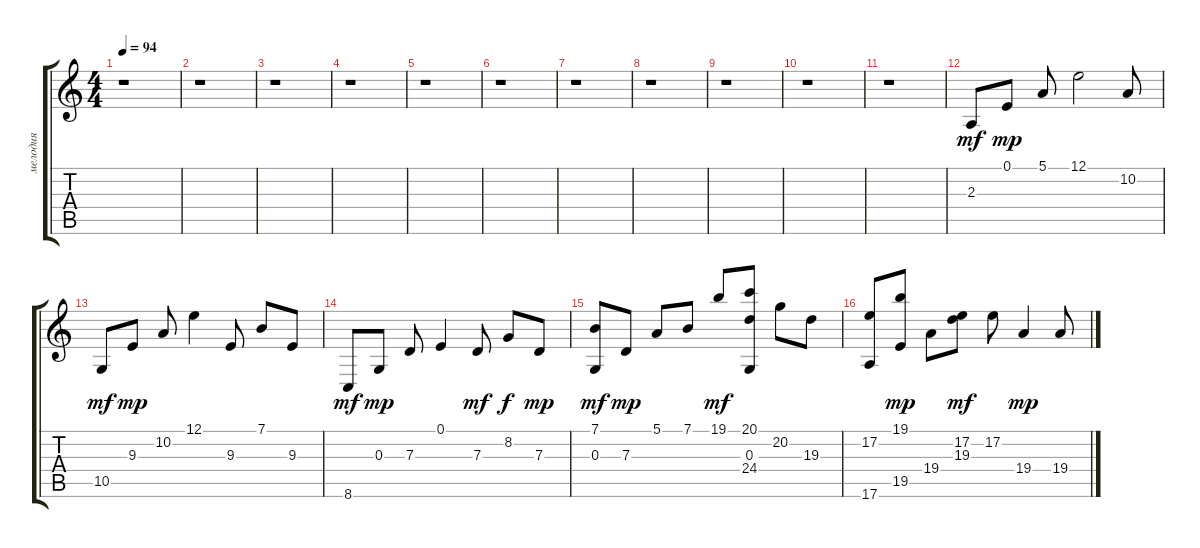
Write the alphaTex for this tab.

\track ("мелодия" "мелодия") {instrument acousticgrandpiano}
\staff {score tabs}
\tuning (E4 B3 G3 D3 A2 E2) {hide}
\ts (4 4)
\tempo 94
\clef g2
\ks c
r.1{dy p} |
r.1 |
r.1 |
r.1 |
r.1 |
r.1 |
r.1 |
r.1 |
r.1 |
r.1 |
r.1 |
2.3.8{dy mf} 0.1.8{dy mp} 5.1.8 12.1.2 10.2.8 |
10.5.8{dy mf} 9.3.8{dy mp} 10.2.8 12.1.4 9.3.8 7.1.8 9.3.8 |
8.6.8{dy mf} 0.3.8{dy mp} 7.3.8 0.1.4 7.3.8{dy mf} 8.2.8{dy f} 7.3.8{dy mp} |
(7.1 0.3).8{dy mf} 7.3.8{dy mp} 5.1.8 7.1.8 19.1.8{dy mf} (20.1 0.3 24.4).8 20.2.8 19.3.8 |
(17.2 17.6).8 (19.1 19.5).8{dy mp} 19.4.8 (17.2 19.3).8{dy mf} 17.2.8 19.4.4{dy mp} 19.4.8
